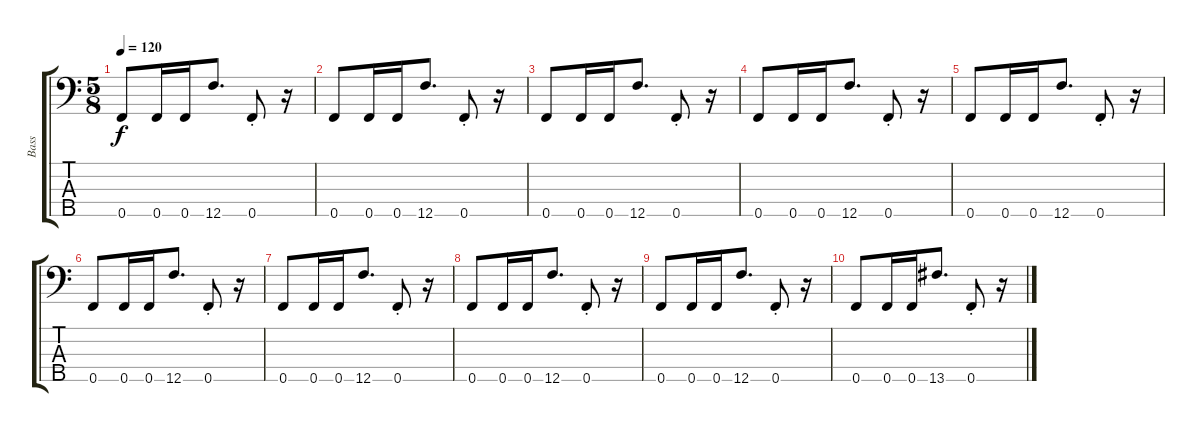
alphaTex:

\track ("Bass" "Bass") {instrument slapbass2}
\staff {score tabs}
\tuning (Db3 Ab2 Eb2 Bb1 F1) {hide}
\ts (5 8)
\tempo 120
\clef f4
\ks c
0.5.8{dy f} 0.5.16 0.5.16 12.5.8{d} 0.5{st}.8 r.16 |
0.5.8 0.5.16 0.5.16 12.5.8{d} 0.5{st}.8 r.16 |
0.5.8 0.5.16 0.5.16 12.5.8{d} 0.5{st}.8 r.16 |
0.5.8 0.5.16 0.5.16 12.5.8{d} 0.5{st}.8 r.16 |
0.5.8 0.5.16 0.5.16 12.5.8{d} 0.5{st}.8 r.16 |
0.5.8 0.5.16 0.5.16 12.5.8{d} 0.5{st}.8 r.16 |
0.5.8 0.5.16 0.5.16 12.5.8{d} 0.5{st}.8 r.16 |
0.5.8 0.5.16 0.5.16 12.5.8{d} 0.5{st}.8 r.16 |
0.5.8 0.5.16 0.5.16 12.5.8{d} 0.5{st}.8 r.16 |
0.5.8 0.5.16 0.5.16 13.5.8{d} 0.5{st}.8 r.16
